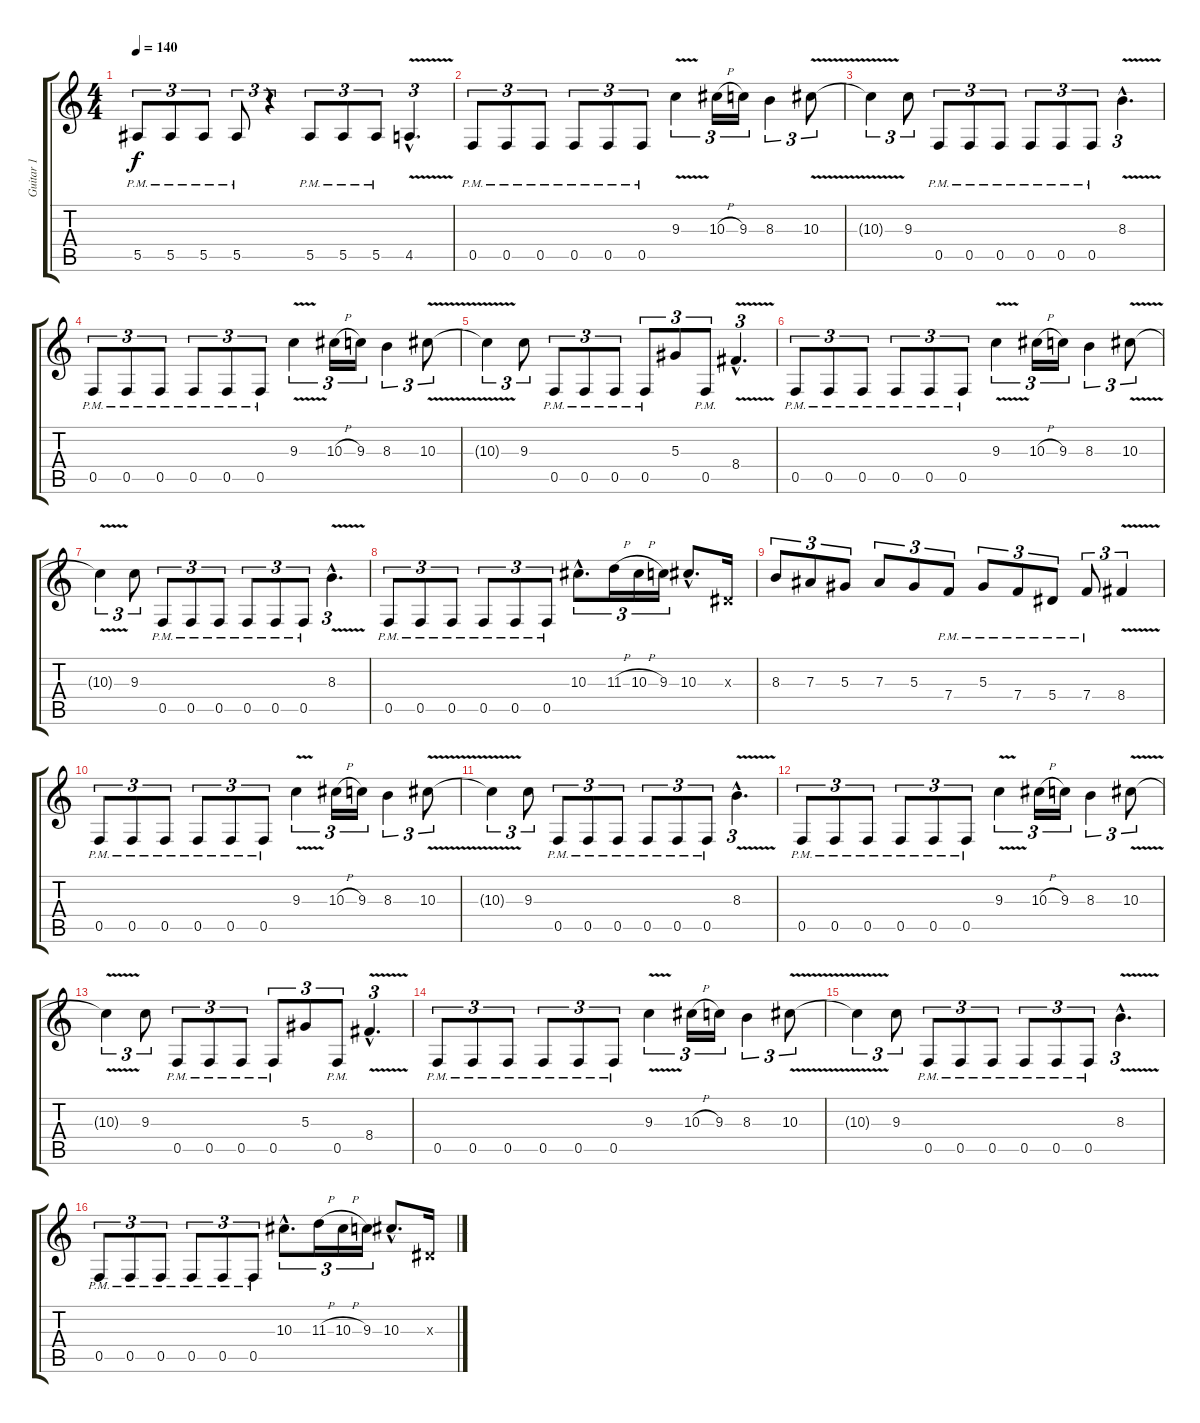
\track ("Guitar 1" "Guitar 1") {instrument overdrivenguitar}
\staff {score tabs}
\tuning (C4 G3 Eb3 Bb2 F2 C2) {hide}
\ts (4 4)
\tempo 140
\clef g2
\ks c
5.5{pm}.8{tu (3 2) dy f} 5.5{pm}.8{tu (3 2)} 5.5{pm}.8{tu (3 2)} 5.5{pm}.8{tu (3 2)} r.4{tu (3 2)} 5.5{pm}.8{tu (3 2)} 5.5{pm}.8{tu (3 2)} 5.5{pm}.8{tu (3 2)} 4.5{v hac}.4{d tu (3 2)} |
\section ("" "")
0.5{pm}.8{tu (3 2)} 0.5{pm}.8{tu (3 2)} 0.5{pm}.8{tu (3 2)} 0.5{pm}.8{tu (3 2)} 0.5{pm}.8{tu (3 2)} 0.5{pm}.8{tu (3 2)} 9.3{v}.4{tu (3 2)} 10.3{h}.16{tu (3 2)} 9.3.16{tu (3 2)} 8.3.4{tu (3 2)} 10.3{v}.8{tu (3 2)} |
10.3{t}.4{tu (3 2)} 9.3.8{tu (3 2)} 0.5{pm}.8{tu (3 2)} 0.5{pm}.8{tu (3 2)} 0.5{pm}.8{tu (3 2)} 0.5{pm}.8{tu (3 2)} 0.5{pm}.8{tu (3 2)} 0.5{pm}.8{tu (3 2)} 8.3{v hac}.4{d tu (3 2)} |
0.5{pm}.8{tu (3 2)} 0.5{pm}.8{tu (3 2)} 0.5{pm}.8{tu (3 2)} 0.5{pm}.8{tu (3 2)} 0.5{pm}.8{tu (3 2)} 0.5{pm}.8{tu (3 2)} 9.3{v}.4{tu (3 2)} 10.3{h}.16{tu (3 2)} 9.3.16{tu (3 2)} 8.3.4{tu (3 2)} 10.3{v}.8{tu (3 2)} |
10.3{t}.4{tu (3 2)} 9.3.8{tu (3 2)} 0.5{pm}.8{tu (3 2)} 0.5{pm}.8{tu (3 2)} 0.5{pm}.8{tu (3 2)} 0.5{pm}.8{tu (3 2)} 5.3.8{tu (3 2)} 0.5{pm}.8{tu (3 2)} 8.4{v hac}.4{d tu (3 2)} |
0.5{pm}.8{tu (3 2)} 0.5{pm}.8{tu (3 2)} 0.5{pm}.8{tu (3 2)} 0.5{pm}.8{tu (3 2)} 0.5{pm}.8{tu (3 2)} 0.5{pm}.8{tu (3 2)} 9.3{v}.4{tu (3 2)} 10.3{h}.16{tu (3 2)} 9.3.16{tu (3 2)} 8.3.4{tu (3 2)} 10.3{v}.8{tu (3 2)} |
10.3{t}.4{tu (3 2)} 9.3.8{tu (3 2)} 0.5{pm}.8{tu (3 2)} 0.5{pm}.8{tu (3 2)} 0.5{pm}.8{tu (3 2)} 0.5{pm}.8{tu (3 2)} 0.5{pm}.8{tu (3 2)} 0.5{pm}.8{tu (3 2)} 8.3{v hac}.4{d tu (3 2)} |
0.5{pm}.8{tu (3 2)} 0.5{pm}.8{tu (3 2)} 0.5{pm}.8{tu (3 2)} 0.5{pm}.8{tu (3 2)} 0.5{pm}.8{tu (3 2)} 0.5{pm}.8{tu (3 2)} 10.3{hac}.8{d tu (3 2)} 11.3{h}.16{tu (3 2)} 10.3{h}.16{tu (3 2)} 9.3.16{tu (3 2)} 10.3{hac}.8{d} 0.3{x}.16 |
8.3.8{tu (3 2)} 7.3.8{tu (3 2)} 5.3.8{tu (3 2)} 7.3.8{tu (3 2)} 5.3.8{tu (3 2)} 7.4{pm}.8{tu (3 2)} 5.3{pm}.8{tu (3 2)} 7.4{pm}.8{tu (3 2)} 5.4{pm}.8{tu (3 2)} 7.4{pm}.8{tu (3 2)} 8.4{v}.4{tu (3 2)} |
0.5{pm}.8{tu (3 2)} 0.5{pm}.8{tu (3 2)} 0.5{pm}.8{tu (3 2)} 0.5{pm}.8{tu (3 2)} 0.5{pm}.8{tu (3 2)} 0.5{pm}.8{tu (3 2)} 9.3{v}.4{tu (3 2)} 10.3{h}.16{tu (3 2)} 9.3.16{tu (3 2)} 8.3.4{tu (3 2)} 10.3{v}.8{tu (3 2)} |
10.3{t}.4{tu (3 2)} 9.3.8{tu (3 2)} 0.5{pm}.8{tu (3 2)} 0.5{pm}.8{tu (3 2)} 0.5{pm}.8{tu (3 2)} 0.5{pm}.8{tu (3 2)} 0.5{pm}.8{tu (3 2)} 0.5{pm}.8{tu (3 2)} 8.3{v hac}.4{d tu (3 2)} |
0.5{pm}.8{tu (3 2)} 0.5{pm}.8{tu (3 2)} 0.5{pm}.8{tu (3 2)} 0.5{pm}.8{tu (3 2)} 0.5{pm}.8{tu (3 2)} 0.5{pm}.8{tu (3 2)} 9.3{v}.4{tu (3 2)} 10.3{h}.16{tu (3 2)} 9.3.16{tu (3 2)} 8.3.4{tu (3 2)} 10.3{v}.8{tu (3 2)} |
10.3{t}.4{tu (3 2)} 9.3.8{tu (3 2)} 0.5{pm}.8{tu (3 2)} 0.5{pm}.8{tu (3 2)} 0.5{pm}.8{tu (3 2)} 0.5{pm}.8{tu (3 2)} 5.3.8{tu (3 2)} 0.5{pm}.8{tu (3 2)} 8.4{v hac}.4{d tu (3 2)} |
0.5{pm}.8{tu (3 2)} 0.5{pm}.8{tu (3 2)} 0.5{pm}.8{tu (3 2)} 0.5{pm}.8{tu (3 2)} 0.5{pm}.8{tu (3 2)} 0.5{pm}.8{tu (3 2)} 9.3{v}.4{tu (3 2)} 10.3{h}.16{tu (3 2)} 9.3.16{tu (3 2)} 8.3.4{tu (3 2)} 10.3{v}.8{tu (3 2)} |
10.3{t}.4{tu (3 2)} 9.3.8{tu (3 2)} 0.5{pm}.8{tu (3 2)} 0.5{pm}.8{tu (3 2)} 0.5{pm}.8{tu (3 2)} 0.5{pm}.8{tu (3 2)} 0.5{pm}.8{tu (3 2)} 0.5{pm}.8{tu (3 2)} 8.3{v hac}.4{d tu (3 2)} |
0.5{pm}.8{tu (3 2)} 0.5{pm}.8{tu (3 2)} 0.5{pm}.8{tu (3 2)} 0.5{pm}.8{tu (3 2)} 0.5{pm}.8{tu (3 2)} 0.5{pm}.8{tu (3 2)} 10.3{hac}.8{d tu (3 2)} 11.3{h}.16{tu (3 2)} 10.3{h}.16{tu (3 2)} 9.3.16{tu (3 2)} 10.3{hac}.8{d} 0.3{x}.16
